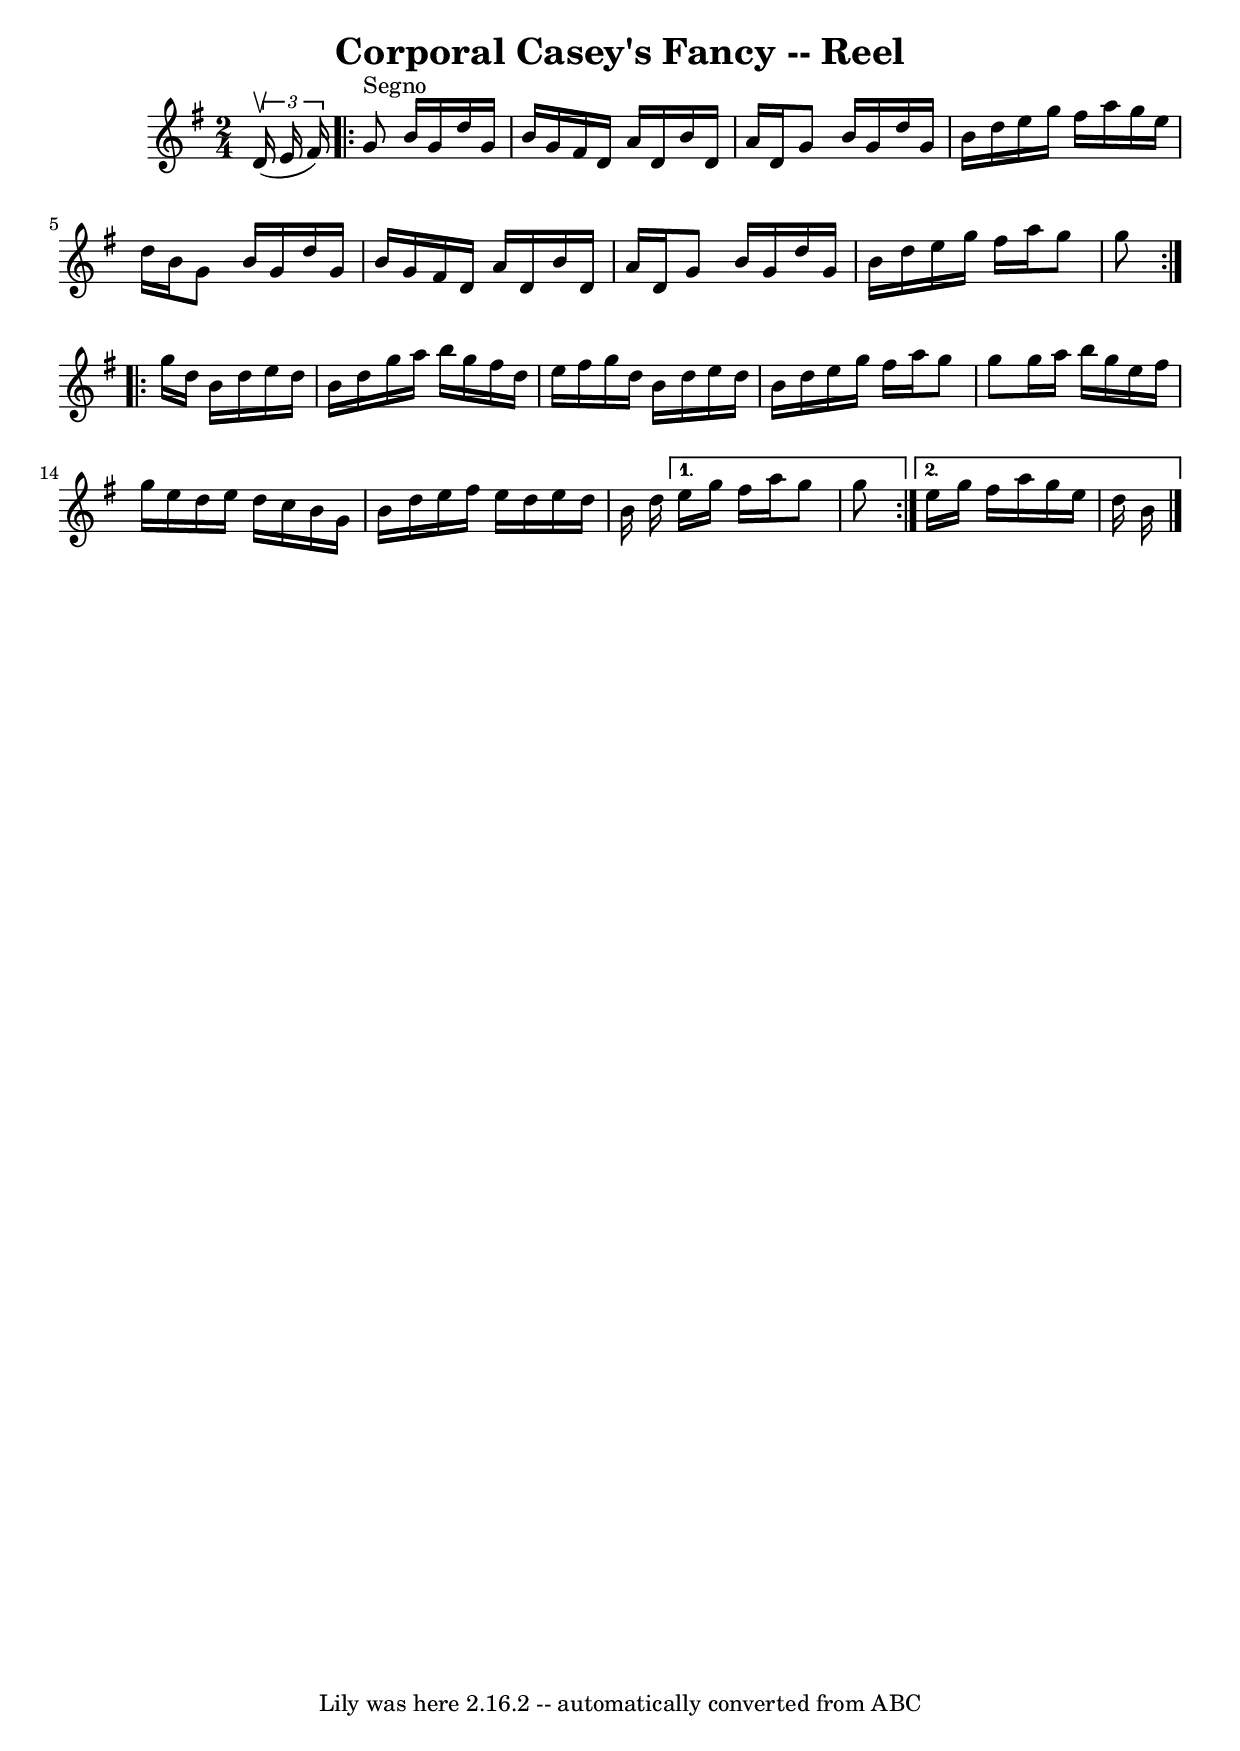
\version "2.16.2"
\include "Mammoth.ily"
\header {
  %% book = "Ryan's Mammoth Collection"
  crossRefNumber = "1"
  footnotes = "\\\\AKA Five Mile Chase, Four Hand Reel\\\\AKA Parnell's Reel (in the same book)\\\\139"
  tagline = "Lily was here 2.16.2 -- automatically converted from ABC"
  title = "Corporal Casey's Fancy -- Reel"

}
voicedefault =  {


  \time 2/4 
  \key g \major   \times 2/3 { d'16^\upbow(e'16 fis'16) 
			     }   

  \repeat volta 2 {
    g'8^"Segno" b'16 g'16 d''16 g'16 b'16    
    g'16    |
    fis'16 d'16 a'16 d'16 b'16 d'16 a'16    
    d'16    |
    g'8 b'16 g'16 d''16 g'16 b'16 d''16    
    |
    e''16 g''16 fis''16 a''16 g''16 e''16 d''16    
    b'16    |
    g'8 b'16 g'16 d''16 g'16 b'16 g'16    
    |
    fis'16 d'16 a'16 d'16 b'16 d'16 a'16 d'16    
    |
    g'8 b'16 g'16 d''16 g'16 b'16 d''16    |
    
    e''16 g''16 fis''16 a''16 g''8 g''8    
  } 
  \repeat volta 2 {
    
    g''16 d''16 b'16 d''16 e''16 d''16 b'16 d''16    |
    
    g''16 a''16 b''16 g''16 fis''16 d''16 e''16 fis''16    
    |
    g''16 d''16 b'16 d''16 e''16 d''16 b'16 d''16   
    |
    e''16 g''16 fis''16 a''16 g''8 g''8    |
    
    g''16 a''16 b''16 g''16 e''16 fis''16 g''16 e''16    
    |
    d''16 e''16 d''16 c''16 b'16 g'16 b'16 d''16    
    |
    e''16 fis''16 e''16 d''16 e''16 d''16 b'16    
    d''16    
  } \alternative{{ e''16 g''16 fis''16 a''16 g''8 g''8  
		   
		 } { e''16 g''16 fis''16 a''16 g''16 e''16 d''16 b'16   
		     \bar "|."   
		   }
	       }

}

\score{
  <<

    \context Staff="default"
    {
      \voicedefault 
      
    }

  >>
  \layout {
    
  }
  \midi {
  }

}
